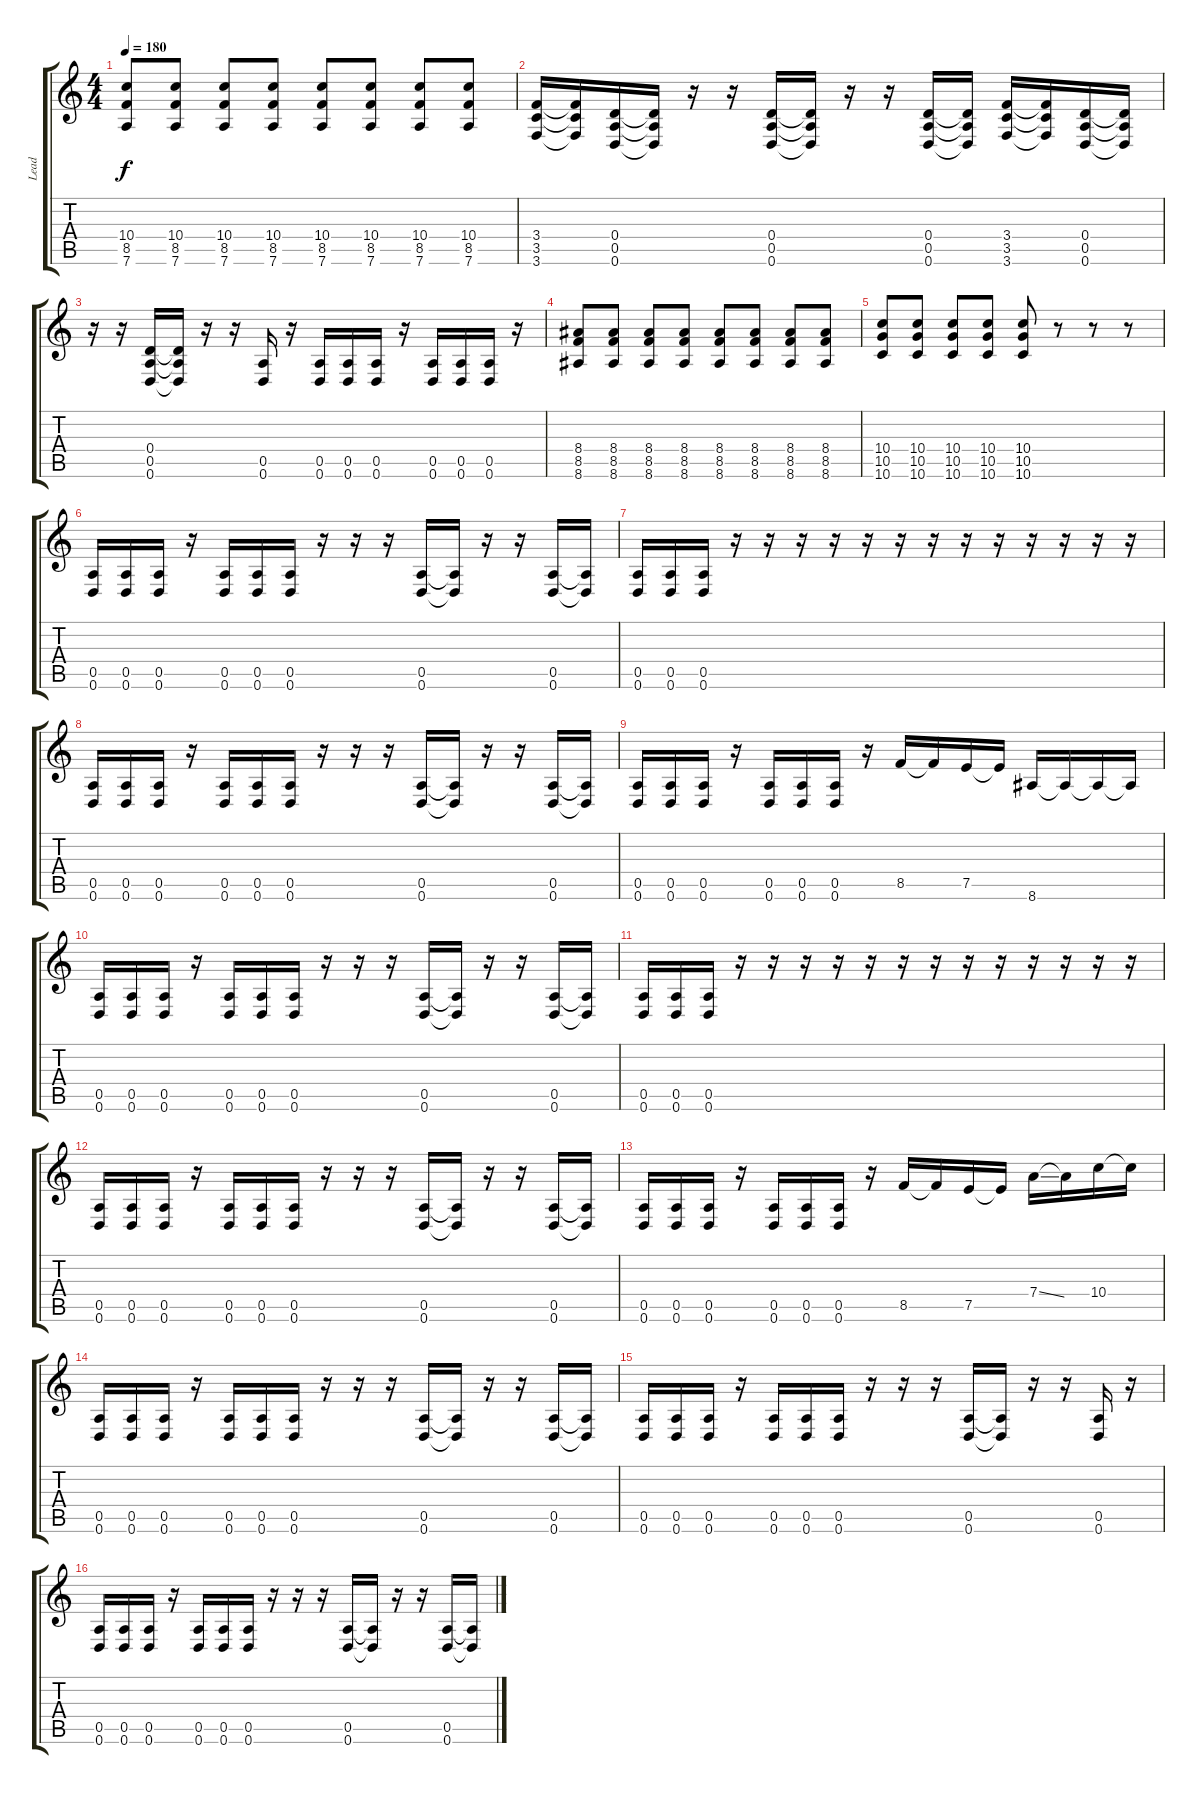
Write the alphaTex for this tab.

\track ("Lead" "Lead") {instrument distortionguitar}
\staff {score tabs}
\tuning (E4 B3 G3 D3 A2 D2) {hide}
\ts (4 4)
\tempo 180
\clef g2
\ks c
(10.4 8.5 7.6).8{dy f} (10.4 8.5 7.6).8 (10.4 8.5 7.6).8 (10.4 8.5 7.6).8 (10.4 8.5 7.6).8 (10.4 8.5 7.6).8 (10.4 8.5 7.6).8 (10.4 8.5 7.6).8 |
(3.4 3.5 3.6).16 (3.4{t} 3.5{t} 3.6{t}).16 (0.4 0.5 0.6).16 (0.4{t} 0.5{t} 0.6{t}).16 r.16 r.16 (0.4 0.5 0.6).16 (0.4{t} 0.5{t} 0.6{t}).16 r.16 r.16 (0.4 0.5 0.6).16 (0.4{t} 0.5{t} 0.6{t}).16 (3.4 3.5 3.6).16 (3.4{t} 3.5{t} 3.6{t}).16 (0.4 0.5 0.6).16 (0.4{t} 0.5{t} 0.6{t}).16 |
r.16 r.16 (0.4 0.5 0.6).16 (0.4{t} 0.5{t} 0.6{t}).16 r.16 r.16 (0.5 0.6).16 r.16 (0.5 0.6).16 (0.5 0.6).16 (0.5 0.6).16 r.16 (0.5 0.6).16 (0.5 0.6).16 (0.5 0.6).16 r.16 |
(8.4 8.5 8.6).8 (8.4 8.5 8.6).8 (8.4 8.5 8.6).8 (8.4 8.5 8.6).8 (8.4 8.5 8.6).8 (8.4 8.5 8.6).8 (8.4 8.5 8.6).8 (8.4 8.5 8.6).8 |
(10.4 10.5 10.6).8 (10.4 10.5 10.6).8 (10.4 10.5 10.6).8 (10.4 10.5 10.6).8 (10.4 10.5 10.6).8 r.8 r.8 r.8 |
(0.5 0.6).16 (0.5 0.6).16 (0.5 0.6).16 r.16 (0.5 0.6).16 (0.5 0.6).16 (0.5 0.6).16 r.16 r.16 r.16 (0.5 0.6).16 (0.5{t} 0.6{t}).16 r.16 r.16 (0.5 0.6).16 (0.5{t} 0.6{t}).16 |
(0.5 0.6).16 (0.5 0.6).16 (0.5 0.6).16 r.16 r.16 r.16 r.16 r.16 r.16 r.16 r.16 r.16 r.16 r.16 r.16 r.16 |
(0.5 0.6).16 (0.5 0.6).16 (0.5 0.6).16 r.16 (0.5 0.6).16 (0.5 0.6).16 (0.5 0.6).16 r.16 r.16 r.16 (0.5 0.6).16 (0.5{t} 0.6{t}).16 r.16 r.16 (0.5 0.6).16 (0.5{t} 0.6{t}).16 |
(0.5 0.6).16 (0.5 0.6).16 (0.5 0.6).16 r.16 (0.5 0.6).16 (0.5 0.6).16 (0.5 0.6).16 r.16 8.5.16 8.5{t}.16 7.5.16 7.5{t}.16 8.6.16 8.6{t}.16 8.6{t}.16 8.6{t}.16 |
(0.5 0.6).16 (0.5 0.6).16 (0.5 0.6).16 r.16 (0.5 0.6).16 (0.5 0.6).16 (0.5 0.6).16 r.16 r.16 r.16 (0.5 0.6).16 (0.5{t} 0.6{t}).16 r.16 r.16 (0.5 0.6).16 (0.5{t} 0.6{t}).16 |
(0.5 0.6).16 (0.5 0.6).16 (0.5 0.6).16 r.16 r.16 r.16 r.16 r.16 r.16 r.16 r.16 r.16 r.16 r.16 r.16 r.16 |
(0.5 0.6).16 (0.5 0.6).16 (0.5 0.6).16 r.16 (0.5 0.6).16 (0.5 0.6).16 (0.5 0.6).16 r.16 r.16 r.16 (0.5 0.6).16 (0.5{t} 0.6{t}).16 r.16 r.16 (0.5 0.6).16 (0.5{t} 0.6{t}).16 |
(0.5 0.6).16 (0.5 0.6).16 (0.5 0.6).16 r.16 (0.5 0.6).16 (0.5 0.6).16 (0.5 0.6).16 r.16 8.5.16 8.5{t}.16 7.5.16 7.5{t}.16 7.4{ss}.16 7.4{t}.16 10.4.16 10.4{t}.16 |
(0.5 0.6).16 (0.5 0.6).16 (0.5 0.6).16 r.16 (0.5 0.6).16 (0.5 0.6).16 (0.5 0.6).16 r.16 r.16 r.16 (0.5 0.6).16 (0.5{t} 0.6{t}).16 r.16 r.16 (0.5 0.6).16 (0.5{t} 0.6{t}).16 |
(0.5 0.6).16 (0.5 0.6).16 (0.5 0.6).16 r.16 (0.5 0.6).16 (0.5 0.6).16 (0.5 0.6).16 r.16 r.16 r.16 (0.5 0.6).16 (0.5{t} 0.6{t}).16 r.16 r.16 (0.5 0.6).16 r.16 |
(0.5 0.6).16 (0.5 0.6).16 (0.5 0.6).16 r.16 (0.5 0.6).16 (0.5 0.6).16 (0.5 0.6).16 r.16 r.16 r.16 (0.5 0.6).16 (0.5{t} 0.6{t}).16 r.16 r.16 (0.5 0.6).16 (0.5{t} 0.6{t}).16
